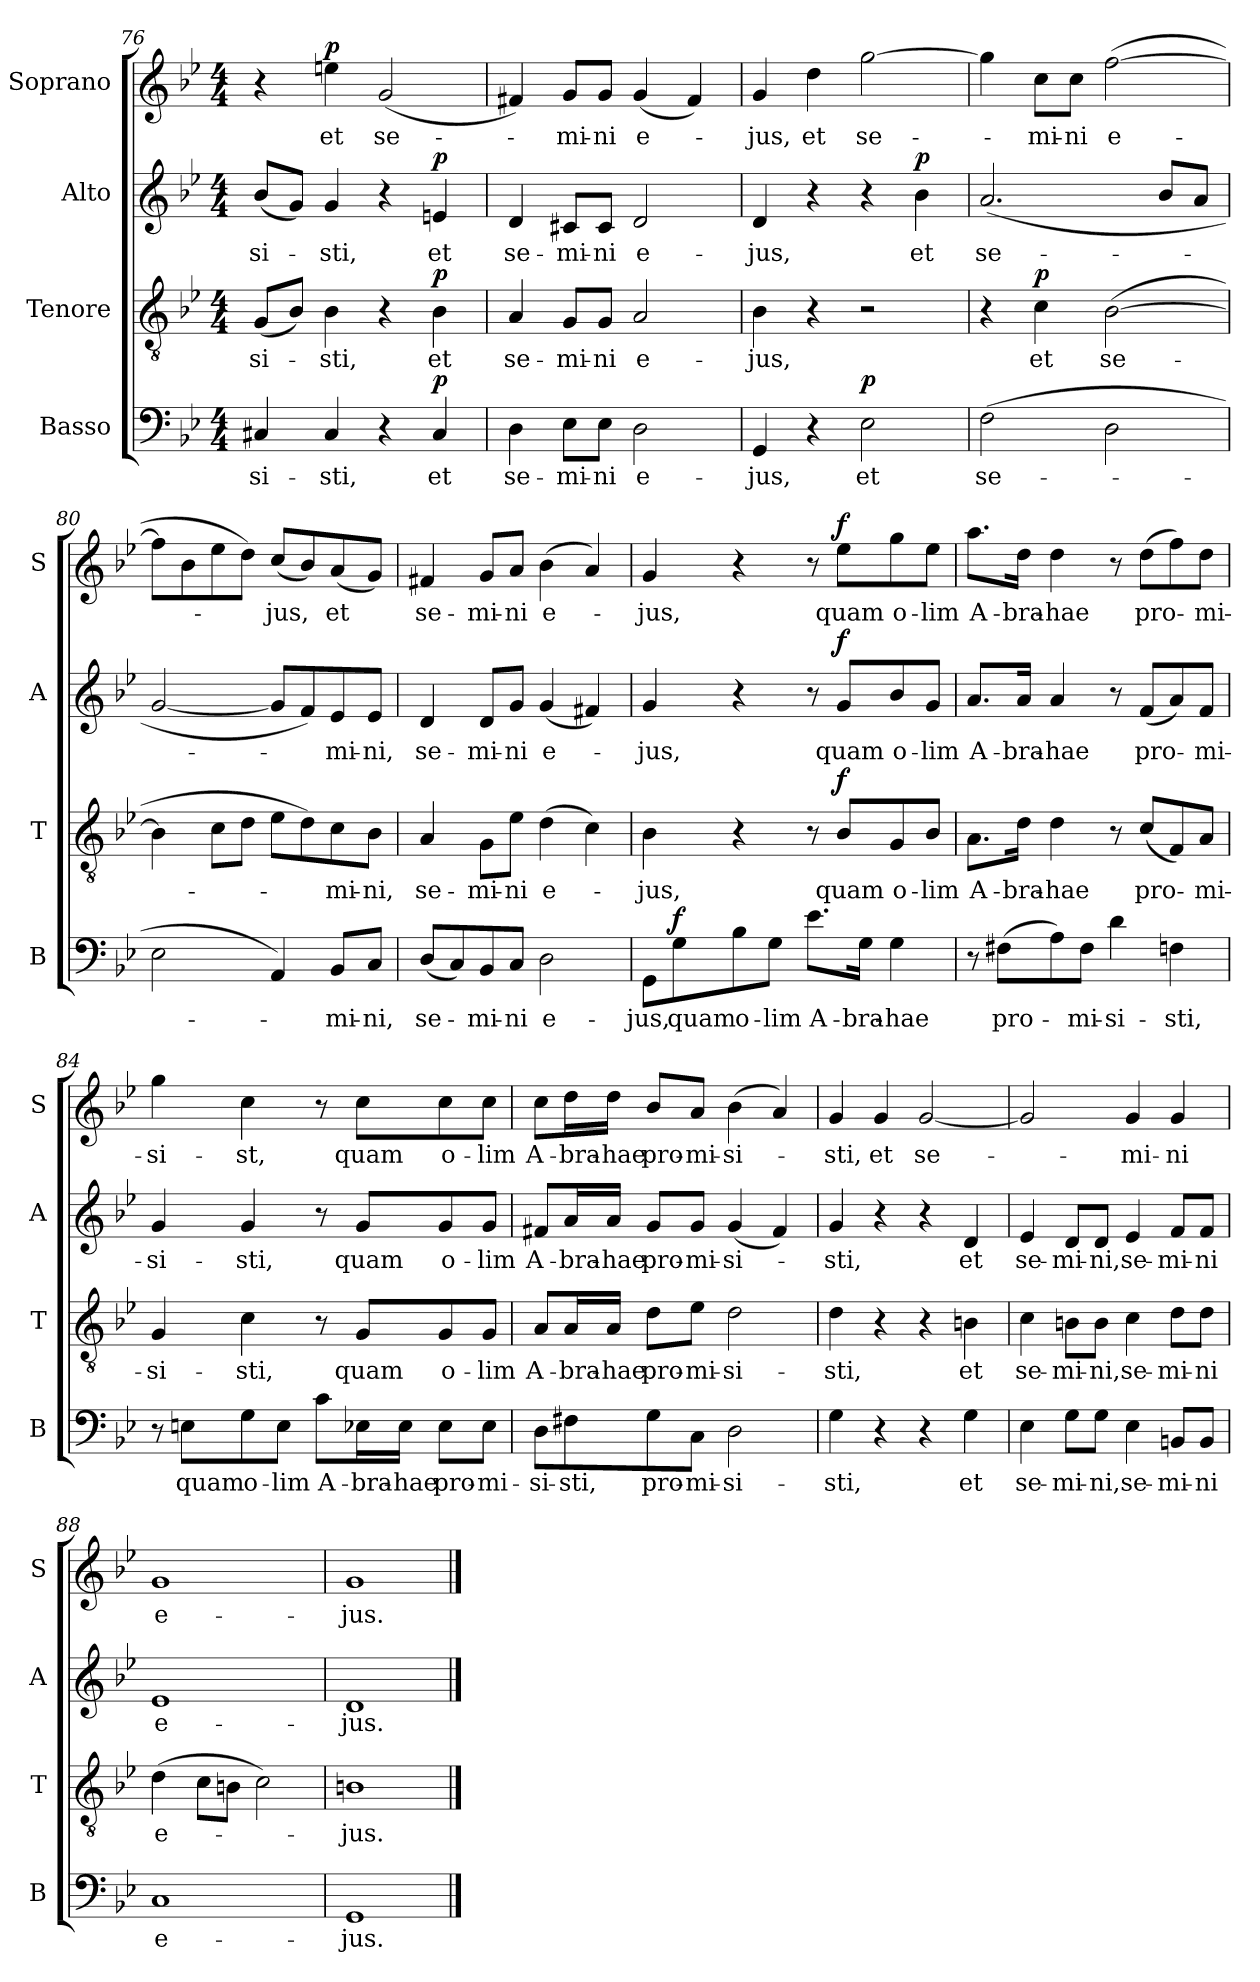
**kern	**text	**dynam	**kern	**text	**dynam	**kern	**text	**dynam	**kern	**text	**dynam
*part4	*part4	*part4	*part3	*part3	*part3	*part2	*part2	*part2	*part1	*part1	*part1
*staff4	*staff4	*staff4	*staff3	*staff3	*staff3	*staff2	*staff2	*staff2	*staff1	*staff1	*staff1
*I"Basso	*	*	*I"Tenore	*	*	*I"Alto	*	*	*I"Soprano	*	*
*I'B	*	*	*I'T	*	*	*I'A	*	*	*I'S	*	*
*clefF4	*	*	*clefGv2	*	*	*clefG2	*	*	*clefG2	*	*
*k[b-e-]	*	*	*k[b-e-]	*	*	*k[b-e-]	*	*	*k[b-e-]	*	*
*g:	*	*	*g:	*	*	*g:	*	*	*g:	*	*
*M4/4	*	*	*M4/4	*	*	*M4/4	*	*	*M4/4	*	*
=76	=76	=76	=76	=76	=76	=76	=76	=76	=76	=76	=76
!	!LO:LY:b	!	!	!LO:LY:b	!	!	!LO:LY:b	!	!	!	!
4C#X/	-si-	.	(<8G/L	-si-	.	(<8b-/L	-si-	.	4r	.	.
.	.	.	8B-/J)	.	.	8g/J)	.	.	.	.	.
!	!LO:LY:b	!	!	!LO:LY:b	!	!	!LO:LY:b	!	!	!LO:LY:b	!LO:DY:a
4C#/	-sti,	.	4B-\	-sti,	.	4g/	-sti,	.	4een\	et	p
!	!	!	!	!	!	!	!	!	!	!LO:LY:b	!
4r	.	.	4r	.	.	4r	.	.	(<2g/	se-	.
!	!LO:LY:b	!LO:DY:a	!	!LO:LY:b	!LO:DY:a	!	!LO:LY:b	!LO:DY:a	!	!	!
4C#/	et	p	4B-\	et	p	4en/	et	p	.	.	.
=77	=77	=77	=77	=77	=77	=77	=77	=77	=77	=77	=77
!	!LO:LY:b	!	!	!LO:LY:b	!	!	!LO:LY:b	!	!	!	!
4D\	se-	.	4A/	se-	.	4d/	se-	.	4f#X/)	.	.
!	!LO:LY:b	!	!	!LO:LY:b	!	!	!LO:LY:b	!	!	!LO:LY:b	!
8E-\L	-mi-	.	8G/L	-mi-	.	8c#X/L	-mi-	.	8g/L	-mi-	.
!	!LO:LY:b	!	!	!LO:LY:b	!	!	!LO:LY:b	!	!	!LO:LY:b	!
8E-\J	-ni	.	8G/J	-ni	.	8c#/J	-ni	.	8g/J	-ni	.
!	!LO:LY:b	!	!	!LO:LY:b	!	!	!LO:LY:b	!	!	!LO:LY:b	!
2D\	e-	.	2A/	e-	.	2d/	e-	.	(<4g/	e-	.
.	.	.	.	.	.	.	.	.	4f#/)	.	.
=78	=78	=78	=78	=78	=78	=78	=78	=78	=78	=78	=78
!	!LO:LY:b	!	!	!LO:LY:b	!	!	!LO:LY:b	!	!	!LO:LY:b	!
4GG/	-jus,	.	4B-\	-jus,	.	4d/	-jus,	.	4g/	-jus,	.
!	!	!	!	!	!	!	!	!	!	!LO:LY:b	!
4r	.	.	4r	.	.	4r	.	.	4dd\	et	.
!	!LO:LY:b	!LO:DY:a	!	!	!	!	!	!	!	!LO:LY:b	!
2E-\	et	p	2r	.	.	4r	.	.	[2gg\	se-	.
!	!	!	!	!	!	!	!LO:LY:b	!LO:DY:a	!	!	!
.	.	.	.	.	.	4b-\	et	p	.	.	.
=79	=79	=79	=79	=79	=79	=79	=79	=79	=79	=79	=79
!	!LO:LY:b	!	!	!	!	!	!LO:LY:b	!	!	!	!
(>2F\	se-	.	4r	.	.	(<2.a/	se-	.	4gg\]	.	.
!	!	!	!	!LO:LY:b	!LO:DY:a	!	!	!	!	!LO:LY:b	!
.	.	.	4c\	et	p	.	.	.	8cc\L	-mi-	.
!	!	!	!	!	!	!	!	!	!	!LO:LY:b	!
.	.	.	.	.	.	.	.	.	8cc\J	-ni	.
!	!	!	!	!LO:LY:b	!	!	!	!	!	!LO:LY:b	!
2D\	.	.	(>[2B-\	se-	.	.	.	.	(>[2ff\	e-	.
.	.	.	.	.	.	8b-/L	.	.	.	.	.
.	.	.	.	.	.	8a/J	.	.	.	.	.
!!LO:PB:g=z
=80	=80	=80	=80	=80	=80	=80	=80	=80	=80	=80	=80
2E-\	.	.	4B-\]	.	.	[2g/	.	.	8ff\L]	.	.
.	.	.	.	.	.	.	.	.	8b-\	.	.
.	.	.	8c\L	.	.	.	.	.	8ee-\	.	.
.	.	.	8d\J	.	.	.	.	.	8dd\J)	.	.
!	!	!	!	!	!	!	!	!	!	!LO:LY:b	!
4AA/)	.	.	8e-\L	.	.	8g/L]	.	.	(<8cc/L	-jus,	.
.	.	.	8d\)	.	.	8f/)	.	.	8b-/)	.	.
!	!LO:LY:b	!	!	!LO:LY:b	!	!	!LO:LY:b	!	!	!LO:LY:b	!
8BB-/L	-mi-	.	8c\	-mi-	.	8e-/	-mi-	.	(<8a/	et	.
!	!LO:LY:b	!	!	!LO:LY:b	!	!	!LO:LY:b	!	!	!	!
8C/J	-ni,	.	8B-\J	-ni,	.	8e-/J	-ni,	.	8g/J)	.	.
=81	=81	=81	=81	=81	=81	=81	=81	=81	=81	=81	=81
!	!LO:LY:b	!	!	!LO:LY:b	!	!	!LO:LY:b	!	!	!LO:LY:b	!
(<8D/L	se-	.	4A/	se-	.	4d/	se-	.	4f#X/	se-	.
8C/)	.	.	.	.	.	.	.	.	.	.	.
!	!LO:LY:b	!	!	!LO:LY:b	!	!	!LO:LY:b	!	!	!LO:LY:b	!
8BB-/	-mi-	.	8G\L	-mi-	.	8d/L	-mi-	.	8g/L	-mi-	.
!	!LO:LY:b	!	!	!LO:LY:b	!	!	!LO:LY:b	!	!	!LO:LY:b	!
8C/J	-ni	.	8e-\J	-ni	.	8g/J	-ni	.	8a/J	-ni	.
!	!LO:LY:b	!	!	!LO:LY:b	!	!	!LO:LY:b	!	!	!LO:LY:b	!
2D\	e-	.	(>4d\	e-	.	(<4g/	e-	.	(>4b-\	e-	.
.	.	.	4c\)	.	.	4f#X/)	.	.	4a/)	.	.
=82	=82	=82	=82	=82	=82	=82	=82	=82	=82	=82	=82
!	!LO:LY:b	!	!	!LO:LY:b	!	!	!LO:LY:b	!	!	!LO:LY:b	!
8GG\L	-jus,	.	4B-\	-jus,	.	4g/	-jus,	.	4g/	-jus,	.
!	!LO:LY:b	!LO:DY:a	!	!	!	!	!	!	!	!	!
8G\	quam	f	.	.	.	.	.	.	.	.	.
!	!LO:LY:b	!	!	!	!	!	!	!	!	!	!
8B-\	o-	.	4r	.	.	4r	.	.	4r	.	.
!	!LO:LY:b	!	!	!	!	!	!	!	!	!	!
8G\J	-lim	.	.	.	.	.	.	.	.	.	.
!	!LO:LY:b	!	!	!	!	!	!	!	!	!	!
8.e-\L	A-	.	8r	.	.	8r	.	.	8r	.	.
!	!	!	!	!LO:LY:b	!LO:DY:a	!	!LO:LY:b	!LO:DY:a	!	!LO:LY:b	!LO:DY:a
.	.	.	8B-/L	quam	f	8g/L	quam	f	8ee-\L	quam	f
!	!LO:LY:b	!	!	!	!	!	!	!	!	!	!
16G\Jk	-bra-	.	.	.	.	.	.	.	.	.	.
!	!LO:LY:b	!	!	!LO:LY:b	!	!	!LO:LY:b	!	!	!LO:LY:b	!
4G\	-hae	.	8G/	o-	.	8b-/	o-	.	8gg\	o-	.
!	!	!	!	!LO:LY:b	!	!	!LO:LY:b	!	!	!LO:LY:b	!
.	.	.	8B-/J	-lim	.	8g/J	-lim	.	8ee-\J	-lim	.
=83	=83	=83	=83	=83	=83	=83	=83	=83	=83	=83	=83
!	!	!	!	!LO:LY:b	!	!	!LO:LY:b	!	!	!LO:LY:b	!
8r	.	.	8.A\L	A-	.	8.a/L	A-	.	8.aa\L	A-	.
!	!LO:LY:b	!	!	!	!	!	!	!	!	!	!
(>8F#X\L	pro-	.	.	.	.	.	.	.	.	.	.
!	!	!	!	!LO:LY:b	!	!	!LO:LY:b	!	!	!LO:LY:b	!
.	.	.	16d\Jk	-bra-	.	16a/Jk	-bra-	.	16dd\Jk	-bra-	.
!	!	!	!	!LO:LY:b	!	!	!LO:LY:b	!	!	!LO:LY:b	!
8A\)	.	.	4d\	-hae	.	4a/	-hae	.	4dd\	-hae	.
!	!LO:LY:b	!	!	!	!	!	!	!	!	!	!
8F#\J	-mi-	.	.	.	.	.	.	.	.	.	.
!	!LO:LY:b	!	!	!	!	!	!	!	!	!	!
4d\	-si-	.	8r	.	.	8r	.	.	8r	.	.
!	!	!	!	!LO:LY:b	!	!	!LO:LY:b	!	!	!LO:LY:b	!
.	.	.	(<8c/L	pro-	.	(<8f/L	pro-	.	(>8dd\L	pro-	.
!	!LO:LY:b	!	!	!	!	!	!	!	!	!	!
4Fn\	-sti,	.	8F/)	.	.	8a/)	.	.	8ff\)	.	.
!	!	!	!	!LO:LY:b	!	!	!LO:LY:b	!	!	!LO:LY:b	!
.	.	.	8A/J	-mi-	.	8f/J	-mi-	.	8dd\J	-mi-	.
!!LO:LB:g=z
=84	=84	=84	=84	=84	=84	=84	=84	=84	=84	=84	=84
!	!	!	!	!LO:LY:b	!	!	!LO:LY:b	!	!	!LO:LY:b	!
8r	.	.	4G/	-si-	.	4g/	-si-	.	4gg\	-si-	.
!	!LO:LY:b	!	!	!	!	!	!	!	!	!	!
8En\L	quam	.	.	.	.	.	.	.	.	.	.
!	!LO:LY:b	!	!	!LO:LY:b	!	!	!LO:LY:b	!	!	!LO:LY:b	!
8G\	o-	.	4c\	-sti,	.	4g/	-sti,	.	4cc\	-st,	.
!	!LO:LY:b	!	!	!	!	!	!	!	!	!	!
8E\J	-lim	.	.	.	.	.	.	.	.	.	.
!	!LO:LY:b	!	!	!	!	!	!	!	!	!	!
8c\L	A-	.	8r	.	.	8r	.	.	8r	.	.
!	!LO:LY:b	!	!	!LO:LY:b	!	!	!LO:LY:b	!	!	!LO:LY:b	!
16E-X\L	-bra-	.	8G/L	quam	.	8g/L	quam	.	8cc\L	quam	.
!	!LO:LY:b	!	!	!	!	!	!	!	!	!	!
16E-\JJ	-hae	.	.	.	.	.	.	.	.	.	.
!	!LO:LY:b	!	!	!LO:LY:b	!	!	!LO:LY:b	!	!	!LO:LY:b	!
8E-\L	pro-	.	8G/	o-	.	8g/	o-	.	8cc\	o-	.
!	!LO:LY:b	!	!	!LO:LY:b	!	!	!LO:LY:b	!	!	!LO:LY:b	!
8E-\J	-mi-	.	8G/J	-lim	.	8g/J	-lim	.	8cc\J	-lim	.
=85	=85	=85	=85	=85	=85	=85	=85	=85	=85	=85	=85
!	!LO:LY:b	!	!	!LO:LY:b	!	!	!LO:LY:b	!	!	!LO:LY:b	!
8D\L	-si-	.	8A/L	A-	.	8f#X/L	A-	.	8cc\L	A-	.
!	!LO:LY:b	!	!	!LO:LY:b	!	!	!LO:LY:b	!	!	!LO:LY:b	!
8F#X\	-sti,	.	16A/L	-bra-	.	16a/L	-bra-	.	16dd\L	-bra-	.
!	!	!	!	!LO:LY:b	!	!	!LO:LY:b	!	!	!LO:LY:b	!
.	.	.	16A/JJ	-hae	.	16a/JJ	-hae	.	16dd\JJ	-hae	.
!	!LO:LY:b	!	!	!LO:LY:b	!	!	!LO:LY:b	!	!	!LO:LY:b	!
8G\	pro-	.	8d\L	pro-	.	8g/L	pro-	.	8b-/L	pro-	.
!	!LO:LY:b	!	!	!LO:LY:b	!	!	!LO:LY:b	!	!	!LO:LY:b	!
8C\J	-mi-	.	8e-\J	-mi-	.	8g/J	-mi-	.	8a/J	-mi-	.
!	!LO:LY:b	!	!	!LO:LY:b	!	!	!LO:LY:b	!	!	!LO:LY:b	!
2D\	-si-	.	2d\	-si-	.	(<4g/	-si-	.	(>4b-\	-si-	.
.	.	.	.	.	.	4f#/)	.	.	4a/)	.	.
=86	=86	=86	=86	=86	=86	=86	=86	=86	=86	=86	=86
!	!LO:LY:b	!	!	!LO:LY:b	!	!	!LO:LY:b	!	!	!LO:LY:b	!
4G\	-sti,	.	4d\	-sti,	.	4g/	-sti,	.	4g/	-sti,	.
!	!	!	!	!	!	!	!	!	!	!LO:LY:b	!
4r	.	.	4r	.	.	4r	.	.	4g/	et	.
!	!	!	!	!	!	!	!	!	!	!LO:LY:b	!
4r	.	.	4r	.	.	4r	.	.	[2g/	se-	.
!	!LO:LY:b	!	!	!LO:LY:b	!	!	!LO:LY:b	!	!	!	!
4G\	et	.	4Bn\	et	.	4d/	et	.	.	.	.
!!LO:LB:g=z
=87	=87	=87	=87	=87	=87	=87	=87	=87	=87	=87	=87
!	!LO:LY:b	!	!	!LO:LY:b	!	!	!LO:LY:b	!	!	!	!
4E-\	se-	.	4c\	se-	.	4e-/	se-	.	2g/]	.	.
!	!LO:LY:b	!	!	!LO:LY:b	!	!	!LO:LY:b	!	!	!	!
8G\L	-mi-	.	8Bn\L	-mi-	.	8d/L	-mi-	.	.	.	.
!	!LO:LY:b	!	!	!LO:LY:b	!	!	!LO:LY:b	!	!	!	!
8G\J	-ni,	.	8B\J	-ni,	.	8d/J	-ni,	.	.	.	.
!	!LO:LY:b	!	!	!LO:LY:b	!	!	!LO:LY:b	!	!	!LO:LY:b	!
4E-\	se-	.	4c\	se-	.	4e-/	se-	.	4g/	-mi-	.
!	!LO:LY:b	!	!	!LO:LY:b	!	!	!LO:LY:b	!	!	!LO:LY:b	!
8BBn/L	-mi-	.	8d\L	-mi-	.	8f/L	-mi-	.	4g/	-ni	.
!	!LO:LY:b	!	!	!LO:LY:b	!	!	!LO:LY:b	!	!	!	!
8BB/J	-ni	.	8d\J	-ni	.	8f/J	-ni	.	.	.	.
=88	=88	=88	=88	=88	=88	=88	=88	=88	=88	=88	=88
!	!LO:LY:b	!	!	!LO:LY:b	!	!	!LO:LY:b	!	!	!LO:LY:b	!
1C	e-	.	(>4d\	e-	.	1e-	e-	.	1g	e-	.
.	.	.	8c\L	.	.	.	.	.	.	.	.
.	.	.	8Bn\J	.	.	.	.	.	.	.	.
.	.	.	2c\)	.	.	.	.	.	.	.	.
=89	=89	=89	=89	=89	=89	=89	=89	=89	=89	=89	=89
!	!LO:LY:b	!	!	!LO:LY:b	!	!	!LO:LY:b	!	!	!LO:LY:b	!
1GG	-jus.	.	1Bn	-jus.	.	1d	-jus.	.	1g	-jus.	.
==	==	==	==	==	==	==	==	==	==	==	==
*-	*-	*-	*-	*-	*-	*-	*-	*-	*-	*-	*-
